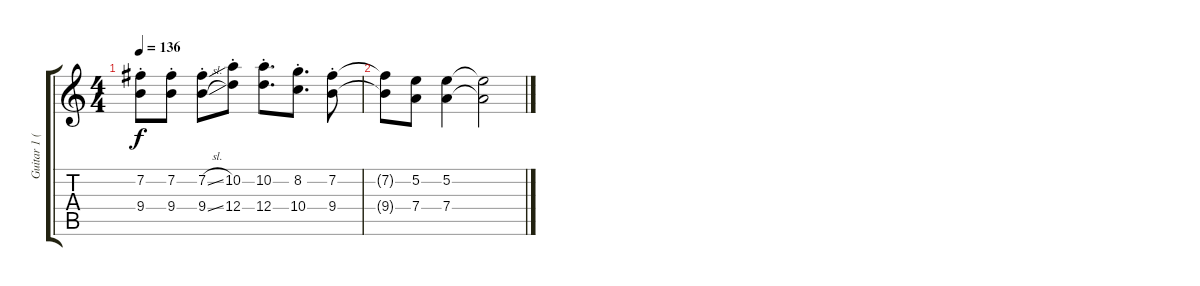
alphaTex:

\track ("Guitar 1 (You)" "Guitar 1 (") {instrument overdrivenguitar}
\staff {score tabs}
\tuning (E4 B3 G3 D3 A2 E2) {hide}
\ts (4 4)
\tempo 136
\clef g2
\ks c
(7.2{st} 9.4{st}).8{dy f} (7.2{st} 9.4{st}).8 (7.2{sl st} 9.4{sl st}).8 (10.2{st} 12.4{st}).8 (10.2{st} 12.4{st}).8{d} (8.2{st} 10.4{st}).8{d} (7.2{st} 9.4{st}).8 |
(7.2{t} 9.4{t}).8 (5.2 7.4).8 (5.2 7.4).4 (5.2{t} 7.4{t}).2
